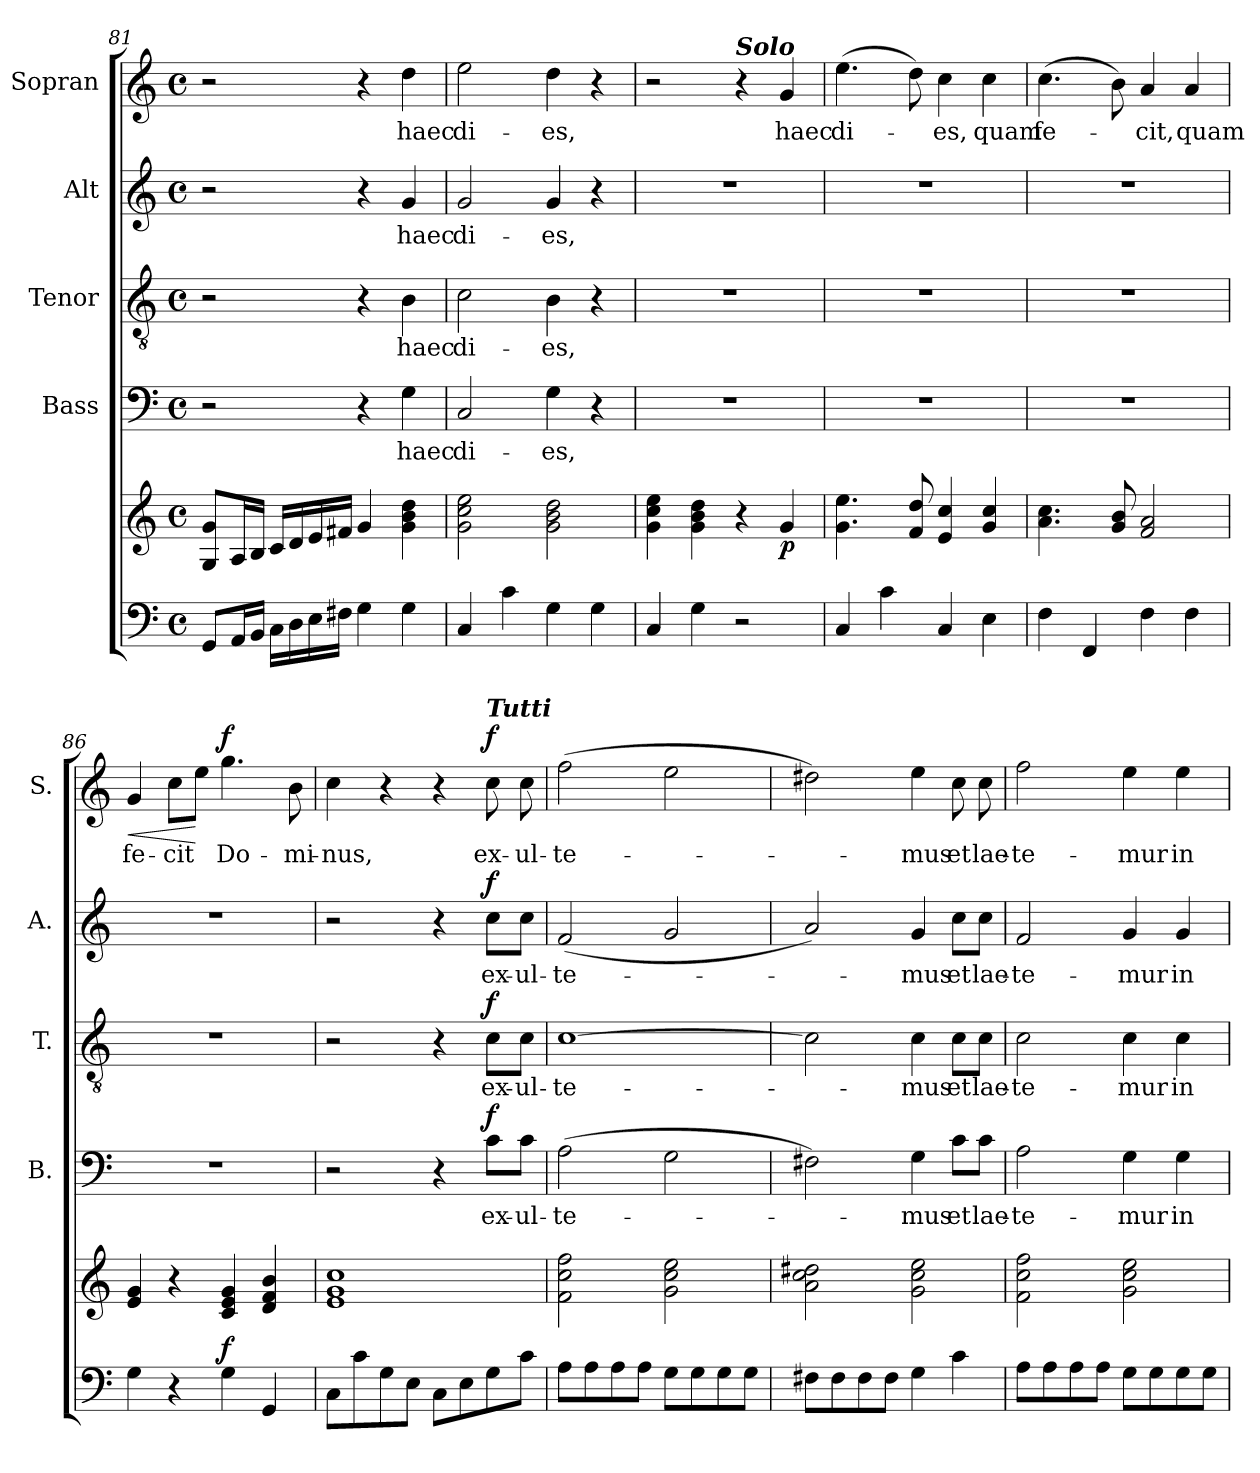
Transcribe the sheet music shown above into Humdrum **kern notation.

**kern	**kern	**dynam	**kern	**text	**dynam	**kern	**text	**dynam	**kern	**text	**dynam	**kern	**text	**dynam
*part5	*part5	*part5	*part4	*part4	*part4	*part3	*part3	*part3	*part2	*part2	*part2	*part1	*part1	*part1
*staff6	*staff5	*staff5/6	*staff4	*staff4	*staff4	*staff3	*staff3	*staff3	*staff2	*staff2	*staff2	*staff1	*staff1	*staff1
*	*	*	*I"Bass	*	*	*I"Tenor	*	*	*I"Alt	*	*	*I"Sopran	*	*
*	*	*	*I'B.	*	*	*I'T.	*	*	*I'A.	*	*	*I'S.	*	*
!!LO:PB:g=z
*clefF4	*clefG2	*	*clefF4	*	*	*clefGv2	*	*	*clefG2	*	*	*clefG2	*	*
*k[]	*k[]	*	*k[]	*	*	*k[]	*	*	*k[]	*	*	*k[]	*	*
*C:	*C:	*	*C:	*	*	*C:	*	*	*C:	*	*	*C:	*	*
*M4/4	*M4/4	*	*M4/4	*	*	*M4/4	*	*	*M4/4	*	*	*M4/4	*	*
*met(c)	*met(c)	*	*met(c)	*	*	*met(c)	*	*	*met(c)	*	*	*met(c)	*	*
=81	=81	=81	=81	=81	=81	=81	=81	=81	=81	=81	=81	=81	=81	=81
8GG/L	8G/ 8g/L	.	2r	.	.	2r	.	.	2r	.	.	2r	.	.
16AA/L	16A/L	.	.	.	.	.	.	.	.	.	.	.	.	.
16BB/JJ	16B/JJ	.	.	.	.	.	.	.	.	.	.	.	.	.
16C\LL	16c/LL	.	.	.	.	.	.	.	.	.	.	.	.	.
16D\	16d/	.	.	.	.	.	.	.	.	.	.	.	.	.
16E\	16e/	.	.	.	.	.	.	.	.	.	.	.	.	.
16F#X\JJ	16f#X/JJ	.	.	.	.	.	.	.	.	.	.	.	.	.
4G\	4g/	.	4r	.	.	4r	.	.	4r	.	.	4r	.	.
!	!	!	!	!LO:LY:b	!	!	!LO:LY:b	!	!	!LO:LY:b	!	!	!LO:LY:b	!
4G\	4g\ 4b\ 4dd\	.	4G\	haec	.	4B\	haec	.	4g/	haec	.	4dd\	haec	.
=82	=82	=82	=82	=82	=82	=82	=82	=82	=82	=82	=82	=82	=82	=82
!	!	!	!	!LO:LY:b	!	!	!LO:LY:b	!	!	!LO:LY:b	!	!	!LO:LY:b	!
4C/	2g\ 2cc\ 2ee\	.	2C/	di-	.	2c\	di-	.	2g/	di-	.	2ee\	di-	.
4c\	.	.	.	.	.	.	.	.	.	.	.	.	.	.
!	!	!	!	!LO:LY:b	!	!	!LO:LY:b	!	!	!LO:LY:b	!	!	!LO:LY:b	!
4G\	2g\ 2b\ 2dd\	.	4G\	-es,	.	4B\	-es,	.	4g/	-es,	.	4dd\	-es,	.
4G\	.	.	4r	.	.	4r	.	.	4r	.	.	4r	.	.
=83	=83	=83	=83	=83	=83	=83	=83	=83	=83	=83	=83	=83	=83	=83
4C/	4g\ 4cc\ 4ee\	.	1r	.	.	1r	.	.	1r	.	.	2r	.	.
4G\	4g\ 4b\ 4dd\	.	.	.	.	.	.	.	.	.	.	.	.	.
!	!	!	!	!	!	!	!	!	!	!	!	!LO:TX:a:Bi:t=Solo	!	!
2r	4r	.	.	.	.	.	.	.	.	.	.	4r	.	.
!	!	!LO:DY:b	!	!	!	!	!	!	!	!	!	!	!LO:LY:b	!
.	4g/	p	.	.	.	.	.	.	.	.	.	4g/	haec	.
=84	=84	=84	=84	=84	=84	=84	=84	=84	=84	=84	=84	=84	=84	=84
!	!	!	!	!	!	!	!	!	!	!	!	!	!LO:LY:b	!
4C/	4.g\ 4.ee\	.	1r	.	.	1r	.	.	1r	.	.	(>4.ee\	di-	.
4c\	.	.	.	.	.	.	.	.	.	.	.	.	.	.
.	8f/ 8dd/	.	.	.	.	.	.	.	.	.	.	8dd\)	.	.
!	!	!	!	!	!	!	!	!	!	!	!	!	!LO:LY:b	!
4C/	4e/ 4cc/	.	.	.	.	.	.	.	.	.	.	4cc\	-es,	.
!	!	!	!	!	!	!	!	!	!	!	!	!	!LO:LY:b	!
4E\	4g/ 4cc/	.	.	.	.	.	.	.	.	.	.	4cc\	quam	.
=85	=85	=85	=85	=85	=85	=85	=85	=85	=85	=85	=85	=85	=85	=85
!	!	!	!	!	!	!	!	!	!	!	!	!	!LO:LY:b	!
4F\	4.a\ 4.cc\	.	1r	.	.	1r	.	.	1r	.	.	(>4.cc\	fe-	.
4FF/	.	.	.	.	.	.	.	.	.	.	.	.	.	.
.	8g/ 8b/	.	.	.	.	.	.	.	.	.	.	8b\)	.	.
!	!	!	!	!	!	!	!	!	!	!	!	!	!LO:LY:b	!
4F\	2f/ 2a/	.	.	.	.	.	.	.	.	.	.	4a/	-cit,	.
!	!	!	!	!	!	!	!	!	!	!	!	!	!LO:LY:b	!
4F\	.	.	.	.	.	.	.	.	.	.	.	4a/	quam	.
!!LO:LB:g=z
=86	=86	=86	=86	=86	=86	=86	=86	=86	=86	=86	=86	=86	=86	=86
!	!	!	!	!	!	!	!	!	!	!	!	!	!LO:LY:b	!LO:HP:b
4G\	4e/ 4g/	.	1r	.	.	1r	.	.	1r	.	.	4g/	fe-	<
!	!	!	!	!	!	!	!	!	!	!	!	!	!LO:LY:b	!
4r	4r	.	.	.	.	.	.	.	.	.	.	8cc\L	-cit	.
.	.	.	.	.	.	.	.	.	.	.	.	8ee\J	.	[
!	!	!LO:DY:a=2	!	!	!	!	!	!	!	!	!	!	!LO:LY:b	!LO:DY:a
4G\	4c/ 4e/ 4g/	f	.	.	.	.	.	.	.	.	.	4.gg\	Do-	f
4GG/	4d/ 4f/ 4b/	.	.	.	.	.	.	.	.	.	.	.	.	.
!	!	!	!	!	!	!	!	!	!	!	!	!	!LO:LY:b	!
.	.	.	.	.	.	.	.	.	.	.	.	8b\	-mi-	.
=87	=87	=87	=87	=87	=87	=87	=87	=87	=87	=87	=87	=87	=87	=87
!	!	!	!	!	!	!	!	!	!	!	!	!	!LO:LY:b	!
8C\L	1e 1g 1cc	.	2r	.	.	2r	.	.	2r	.	.	4cc\	-nus,	.
8c\	.	.	.	.	.	.	.	.	.	.	.	.	.	.
8G\	.	.	.	.	.	.	.	.	.	.	.	4r	.	.
8E\J	.	.	.	.	.	.	.	.	.	.	.	.	.	.
8C\L	.	.	4r	.	.	4r	.	.	4r	.	.	4r	.	.
8E\	.	.	.	.	.	.	.	.	.	.	.	.	.	.
!	!	!	!	!	!	!	!	!	!	!	!	!LO:TX:a:Bi:t=Tutti	!	!
!	!	!	!	!LO:LY:b	!LO:DY:a	!	!LO:LY:b	!LO:DY:a	!	!LO:LY:b	!LO:DY:a	!	!LO:LY:b	!LO:DY:a
8G\	.	.	8c\L	ex-	f	8c\L	ex-	f	8cc\L	ex-	f	8cc\	ex-	f
!	!	!	!	!LO:LY:b	!	!	!LO:LY:b	!	!	!LO:LY:b	!	!	!LO:LY:b	!
8c\J	.	.	8c\J	-ul-	.	8c\J	-ul-	.	8cc\J	-ul-	.	8cc\	-ul-	.
=88	=88	=88	=88	=88	=88	=88	=88	=88	=88	=88	=88	=88	=88	=88
!	!	!	!	!LO:LY:b	!	!	!LO:LY:b	!	!	!LO:LY:b	!	!	!LO:LY:b	!
8A\L	2f\ 2cc\ 2ff\	.	(>2A\	-te-	.	[1c	-te-	.	(<2f/	-te-	.	(>2ff\	-te-	.
8A\	.	.	.	.	.	.	.	.	.	.	.	.	.	.
8A\	.	.	.	.	.	.	.	.	.	.	.	.	.	.
8A\J	.	.	.	.	.	.	.	.	.	.	.	.	.	.
8G\L	2g\ 2cc\ 2ee\	.	2G\	.	.	.	.	.	2g/	.	.	2ee\	.	.
8G\	.	.	.	.	.	.	.	.	.	.	.	.	.	.
8G\	.	.	.	.	.	.	.	.	.	.	.	.	.	.
8G\J	.	.	.	.	.	.	.	.	.	.	.	.	.	.
=89	=89	=89	=89	=89	=89	=89	=89	=89	=89	=89	=89	=89	=89	=89
8F#X\L	2a\ 2cc\ 2dd#X\	.	2F#X\)	.	.	2c\]	.	.	2a/)	.	.	2dd#X\)	.	.
8F#\	.	.	.	.	.	.	.	.	.	.	.	.	.	.
8F#\	.	.	.	.	.	.	.	.	.	.	.	.	.	.
8F#\J	.	.	.	.	.	.	.	.	.	.	.	.	.	.
!	!	!	!	!LO:LY:b	!	!	!LO:LY:b	!	!	!LO:LY:b	!	!	!LO:LY:b	!
4G\	2g\ 2cc\ 2ee\	.	4G\	-mus	.	4c\	-mus	.	4g/	-mus	.	4ee\	-mus	.
!	!	!	!	!LO:LY:b	!	!	!LO:LY:b	!	!	!LO:LY:b	!	!	!LO:LY:b	!
4c\	.	.	8c\L	et	.	8c\L	et	.	8cc\L	et	.	8cc\	et	.
!	!	!	!	!LO:LY:b	!	!	!LO:LY:b	!	!	!LO:LY:b	!	!	!LO:LY:b	!
.	.	.	8c\J	lae-	.	8c\J	lae-	.	8cc\J	lae-	.	8cc\	lae-	.
!!LO:PB:g=z
=90	=90	=90	=90	=90	=90	=90	=90	=90	=90	=90	=90	=90	=90	=90
!	!	!	!	!LO:LY:b	!	!	!LO:LY:b	!	!	!LO:LY:b	!	!	!LO:LY:b	!
8A\L	2f\ 2cc\ 2ff\	.	2A\	-te-	.	2c\	-te-	.	2f/	-te-	.	2ff\	-te-	.
8A\	.	.	.	.	.	.	.	.	.	.	.	.	.	.
8A\	.	.	.	.	.	.	.	.	.	.	.	.	.	.
8A\J	.	.	.	.	.	.	.	.	.	.	.	.	.	.
!	!	!	!	!LO:LY:b	!	!	!LO:LY:b	!	!	!LO:LY:b	!	!	!LO:LY:b	!
8G\L	2g\ 2cc\ 2ee\	.	4G\	-mur	.	4c\	-mur	.	4g/	-mur	.	4ee\	-mur	.
8G\	.	.	.	.	.	.	.	.	.	.	.	.	.	.
!	!	!	!	!LO:LY:b	!	!	!LO:LY:b	!	!	!LO:LY:b	!	!	!LO:LY:b	!
8G\	.	.	4G\	in	.	4c\	in	.	4g/	in	.	4ee\	in	.
8G\J	.	.	.	.	.	.	.	.	.	.	.	.	.	.
=	=	=	=	=	=	=	=	=	=	=	=	=	=	=
*-	*-	*-	*-	*-	*-	*-	*-	*-	*-	*-	*-	*-	*-	*-
